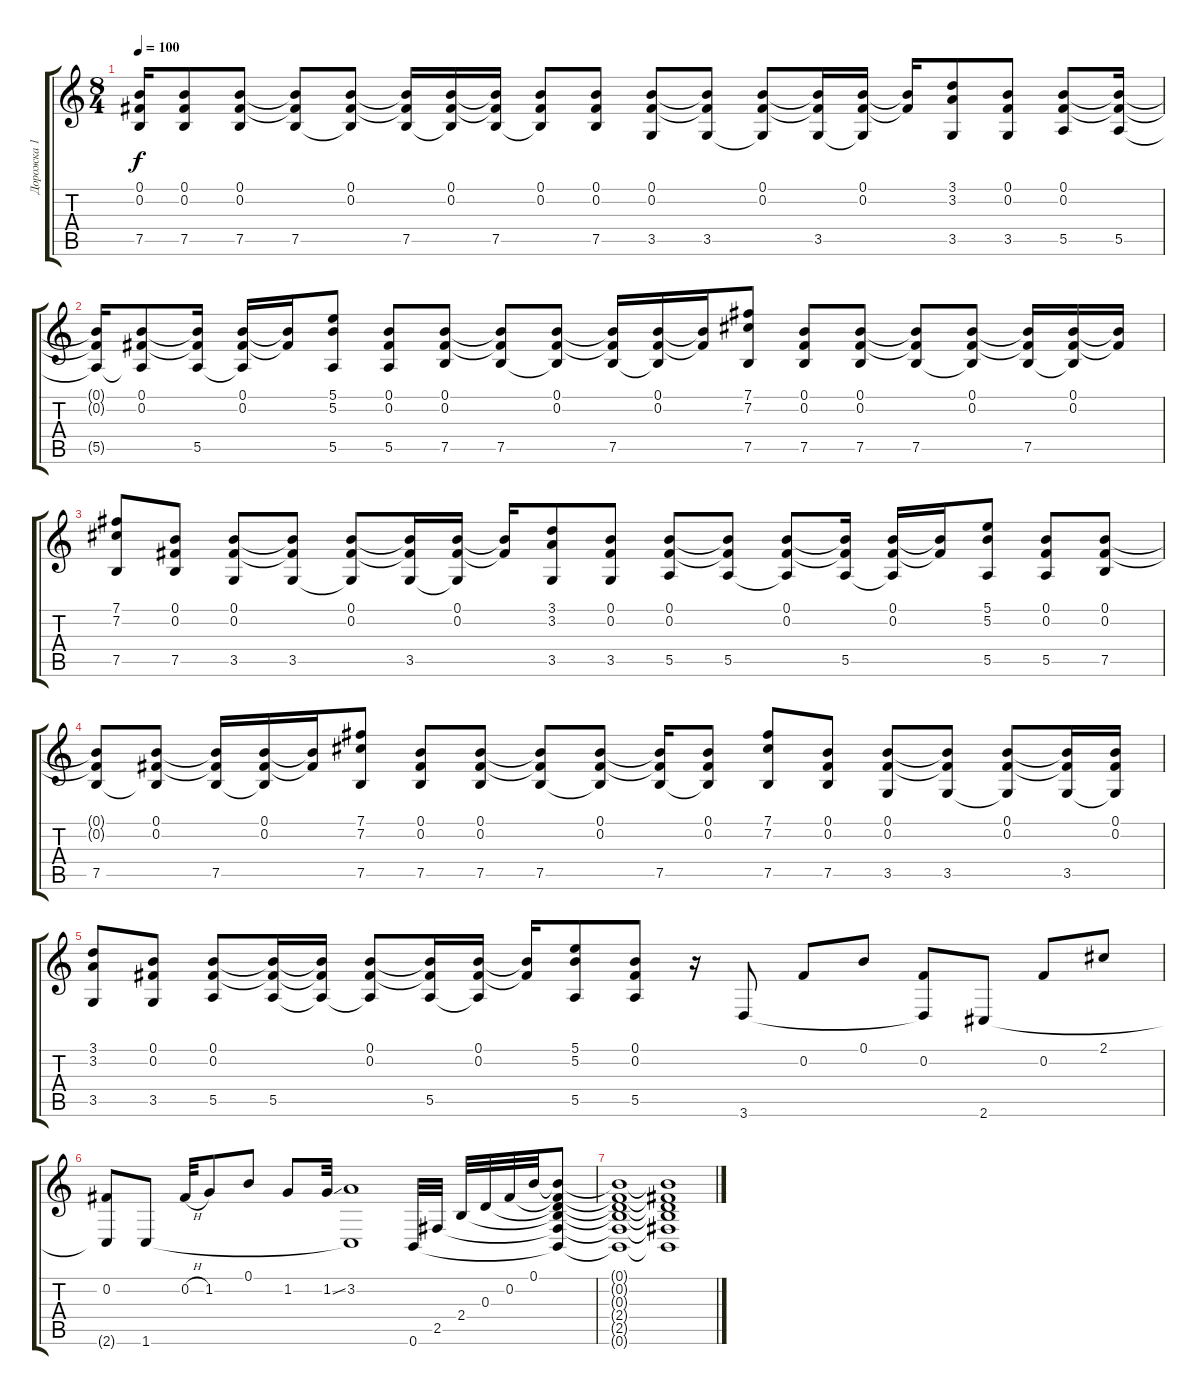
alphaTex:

\track ("Дорожка 1" "Дорожка 1") {instrument acousticguitarnylon}
\staff {score tabs}
\tuning (B3 Gb3 D3 A2 E2 B1) {hide}
\ts (8 4)
\tempo 100
\clef g2
\ks c
(0.1{t} 0.2{t} 7.5{t}).16{dy f} (0.1 0.2 7.5).8 (0.1 0.2 7.5).8 (0.1{t} 0.2{t} 7.5).8 (0.1 0.2 7.5{t}).8 (0.1{t} 0.2{t} 7.5).16 (0.1 0.2 7.5{t}).16 (0.1{t} 0.2{t} 7.5).16 (0.1 0.2 7.5{t}).8 (0.1 0.2 7.5).8 (0.1 0.2 3.5).8 (0.1{t} 0.2{t} 3.5).8 (0.1 0.2 3.5{t}).8 (0.1{t} 0.2{t} 3.5).16 (0.1 0.2 3.5{t}).16 (0.1{t} 0.2{t}).16 (3.1 3.2 3.5).8 (0.1 0.2 3.5).8 (0.1 0.2 5.5).8 (0.1{t} 0.2{t} 5.5).16 |
(0.1{t} 0.2{t} 5.5{t}).16 (0.1 0.2 5.5{t}).8 (0.1{t} 0.2{t} 5.5).16 (0.1 0.2 5.5{t}).16 (0.1{t} 0.2{t}).16 (5.1 5.2 5.5).8 (0.1 0.2 5.5).8 (0.1 0.2 7.5).8 (0.1{t} 0.2{t} 7.5).8 (0.1 0.2 7.5{t}).8 (0.1{t} 0.2{t} 7.5).16 (0.1 0.2 7.5{t}).16 (0.1{t} 0.2{t}).16 (7.1 7.2 7.5).8 (0.1 0.2 7.5).8 (0.1 0.2 7.5).8 (0.1{t} 0.2{t} 7.5).8 (0.1 0.2 7.5{t}).8 (0.1{t} 0.2{t} 7.5).16 (0.1 0.2 7.5{t}).16 (0.1{t} 0.2{t}).16 |
(7.1 7.2 7.5).8 (0.1 0.2 7.5).8 (0.1 0.2 3.5).8 (0.1{t} 0.2{t} 3.5).8 (0.1 0.2 3.5{t}).8 (0.1{t} 0.2{t} 3.5).16 (0.1 0.2 3.5{t}).16 (0.1{t} 0.2{t}).16 (3.1 3.2 3.5).8 (0.1 0.2 3.5).8 (0.1 0.2 5.5).8 (0.1{t} 0.2{t} 5.5).8 (0.1 0.2 5.5{t}).8 (0.1{t} 0.2{t} 5.5).16 (0.1 0.2 5.5{t}).16 (0.1{t} 0.2{t}).16 (5.1 5.2 5.5).8 (0.1 0.2 5.5).8 (0.1 0.2 7.5).8 |
(0.1{t} 0.2{t} 7.5).8 (0.1 0.2 7.5{t}).8 (0.1{t} 0.2{t} 7.5).16 (0.1 0.2 7.5{t}).16 (0.1{t} 0.2{t}).16 (7.1 7.2 7.5).8 (0.1 0.2 7.5).8 (0.1 0.2 7.5).8 (0.1{t} 0.2{t} 7.5).8 (0.1 0.2 7.5{t}).8 (0.1{t} 0.2{t} 7.5).16 (0.1 0.2 7.5{t}).8 (7.1 7.2 7.5).8 (0.1 0.2 7.5).8 (0.1 0.2 3.5).8 (0.1{t} 0.2{t} 3.5).8 (0.1 0.2 3.5{t}).8 (0.1{t} 0.2{t} 3.5).16 (0.1 0.2 3.5{t}).16 |
(3.1 3.2 3.5).8 (0.1 0.2 3.5).8 (0.1 0.2 5.5).8 (0.1{t} 0.2{t} 5.5).16 (0.1{t} 0.2{t} 5.5{t}).16 (0.1 0.2 5.5{t}).8 (0.1{t} 0.2{t} 5.5).16 (0.1 0.2 5.5{t}).16 (0.1{t} 0.2{t}).16 (5.1 5.2 5.5).8 (0.1 0.2 5.5).8 r.16 3.6.8 0.2.8 0.1.8 (0.2 3.6{t}).8 2.6.8 0.2.8 2.1.8 |
(0.2 2.6{t}).8 1.6.8 0.2{h}.32 1.2.8 0.1.8 1.2.8 1.2{ss}.32 (3.2 1.6{t}).1 0.6.32 2.5.32 2.4.32 0.3.32 0.2.32 0.1.32 (0.1{t} 0.2{t} 0.3{t} 2.4{t} 2.5{t} 0.6{t}).8 |
(0.1{t} 0.2{t} 0.3{t} 2.4{t} 2.5{t} 0.6{t}).1 (0.1{t} 0.2{t} 0.3{t} 2.4{t} 2.5{t} 0.6{t}).1
